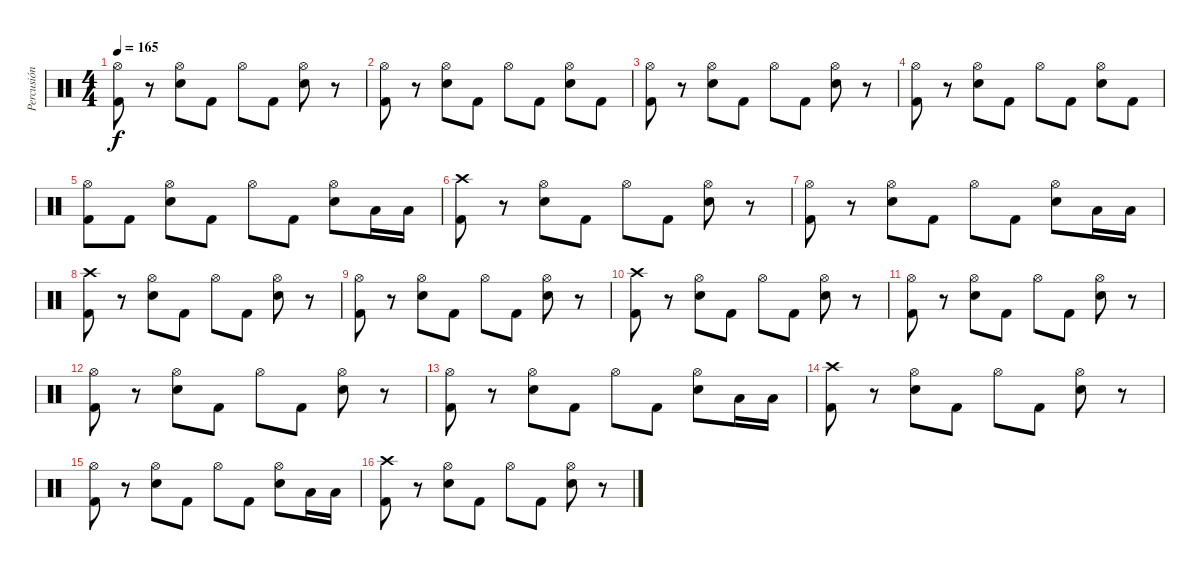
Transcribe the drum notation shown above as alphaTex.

\track ("Percusión" "Percusión") {instrument percussion}
\staff {score}
\articulation defaults
\ts (4 4)
\tempo 165
\clef neutral
\ks c
("Hi-Hat (open)" "Kick (hit) 2").8{dy f} r.8 ("Hi-Hat (open)" "Snare (hit) 2").8 "Kick (hit) 2".8 "Hi-Hat (open)".8 "Kick (hit) 2".8 ("Hi-Hat (open)" "Snare (hit) 2").8 r.8 |
("Hi-Hat (open)" "Kick (hit) 2").8 r.8 ("Hi-Hat (open)" "Snare (hit) 2").8 "Kick (hit) 2".8 "Hi-Hat (open)".8 "Kick (hit) 2".8 ("Hi-Hat (open)" "Snare (hit) 2").8 "Kick (hit) 2".8 |
("Hi-Hat (open)" "Kick (hit) 2").8 r.8 ("Hi-Hat (open)" "Snare (hit) 2").8 "Kick (hit) 2".8 "Hi-Hat (open)".8 "Kick (hit) 2".8 ("Hi-Hat (open)" "Snare (hit) 2").8 r.8 |
("Hi-Hat (open)" "Kick (hit) 2").8 r.8 ("Hi-Hat (open)" "Snare (hit) 2").8 "Kick (hit) 2".8 "Hi-Hat (open)".8 "Kick (hit) 2".8 ("Hi-Hat (open)" "Snare (hit) 2").8 "Kick (hit) 2".8 |
("Hi-Hat (open)" "Kick (hit) 2").8 "Kick (hit) 2".8 ("Hi-Hat (open)" "Snare (hit) 2").8 "Kick (hit) 2".8 "Hi-Hat (open)".8 "Kick (hit) 2".8 ("Hi-Hat (open)" "Snare (hit) 2").8 "Low Tom (hit)".16 "Low Tom (hit)".16 |
("Crash high (hit)" "Kick (hit) 2").8 r.8 ("Hi-Hat (open)" "Snare (hit) 2").8 "Kick (hit) 2".8 "Hi-Hat (open)".8 "Kick (hit) 2".8 ("Hi-Hat (open)" "Snare (hit) 2").8 r.8 |
("Hi-Hat (open)" "Kick (hit) 2").8 r.8 ("Hi-Hat (open)" "Snare (hit) 2").8 "Kick (hit) 2".8 "Hi-Hat (open)".8 "Kick (hit) 2".8 ("Hi-Hat (open)" "Snare (hit) 2").8 "Low Tom (hit)".16 "Low Tom (hit)".16 |
("Crash high (hit)" "Kick (hit) 2").8 r.8 ("Hi-Hat (open)" "Snare (hit) 2").8 "Kick (hit) 2".8 "Hi-Hat (open)".8 "Kick (hit) 2".8 ("Hi-Hat (open)" "Snare (hit) 2").8 r.8 |
("Hi-Hat (open)" "Kick (hit) 2").8 r.8 ("Hi-Hat (open)" "Snare (hit) 2").8 "Kick (hit) 2".8 "Hi-Hat (open)".8 "Kick (hit) 2".8 ("Hi-Hat (open)" "Snare (hit) 2").8 r.8 |
("Crash high (hit)" "Kick (hit) 2").8 r.8 ("Hi-Hat (open)" "Snare (hit) 2").8 "Kick (hit) 2".8 "Hi-Hat (open)".8 "Kick (hit) 2".8 ("Hi-Hat (open)" "Snare (hit) 2").8 r.8 |
("Hi-Hat (open)" "Kick (hit) 2").8 r.8 ("Hi-Hat (open)" "Snare (hit) 2").8 "Kick (hit) 2".8 "Hi-Hat (open)".8 "Kick (hit) 2".8 ("Hi-Hat (open)" "Snare (hit) 2").8 r.8 |
("Hi-Hat (open)" "Kick (hit) 2").8 r.8 ("Hi-Hat (open)" "Snare (hit) 2").8 "Kick (hit) 2".8 "Hi-Hat (open)".8 "Kick (hit) 2".8 ("Hi-Hat (open)" "Snare (hit) 2").8 r.8 |
("Hi-Hat (open)" "Kick (hit) 2").8 r.8 ("Hi-Hat (open)" "Snare (hit) 2").8 "Kick (hit) 2".8 "Hi-Hat (open)".8 "Kick (hit) 2".8 ("Hi-Hat (open)" "Snare (hit) 2").8 "Low Tom (hit)".16 "Low Tom (hit)".16 |
("Crash high (hit)" "Kick (hit) 2").8 r.8 ("Hi-Hat (open)" "Snare (hit) 2").8 "Kick (hit) 2".8 "Hi-Hat (open)".8 "Kick (hit) 2".8 ("Hi-Hat (open)" "Snare (hit) 2").8 r.8 |
("Hi-Hat (open)" "Kick (hit) 2").8 r.8 ("Hi-Hat (open)" "Snare (hit) 2").8 "Kick (hit) 2".8 "Hi-Hat (open)".8 "Kick (hit) 2".8 ("Hi-Hat (open)" "Snare (hit) 2").8 "Low Tom (hit)".16 "Low Tom (hit)".16 |
("Crash high (hit)" "Kick (hit) 2").8 r.8 ("Hi-Hat (open)" "Snare (hit) 2").8 "Kick (hit) 2".8 "Hi-Hat (open)".8 "Kick (hit) 2".8 ("Hi-Hat (open)" "Snare (hit) 2").8 r.8
